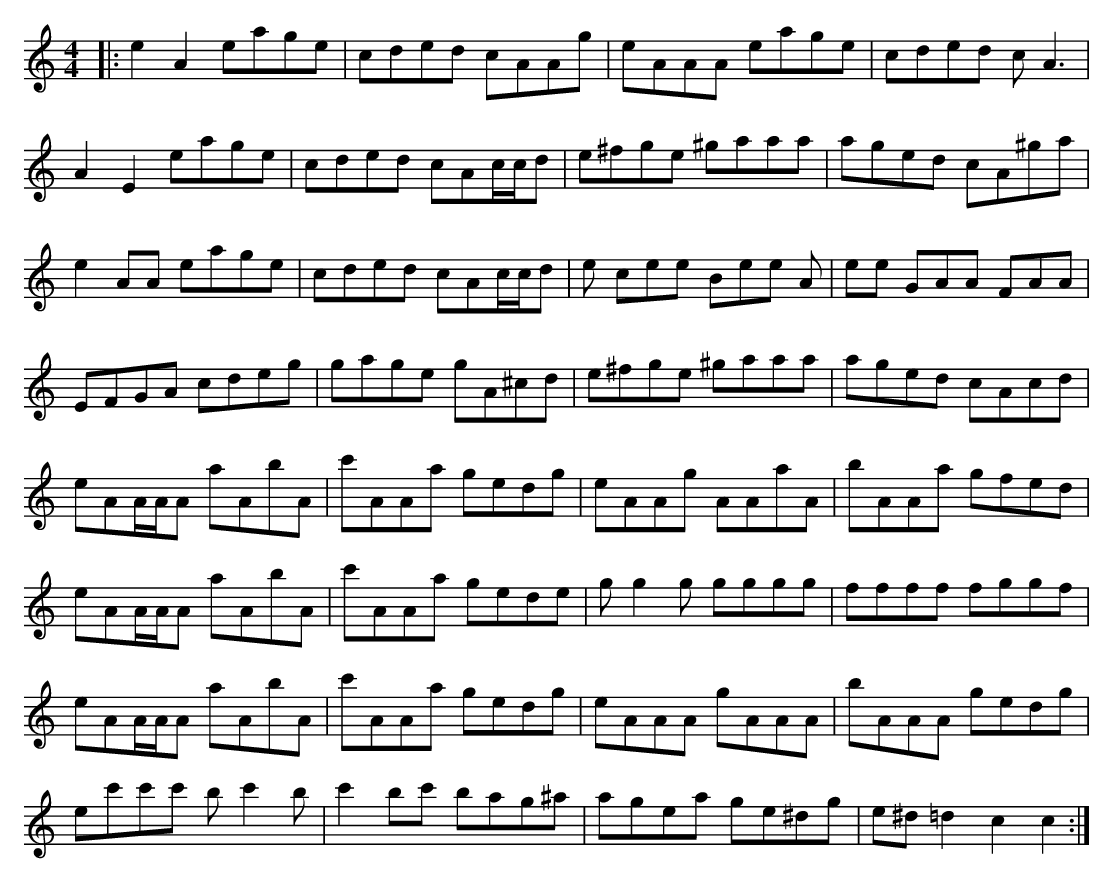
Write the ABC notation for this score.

X:1
M:4/4
K:Amin
|:e2 A2 eage|cded cAAg|eAAA eage|cded cA3|
A2E2 eage|cded cAc/2c/2d|e^fge ^gaaa|aged cA^ga|
e2 AA eage|cded cAc/2c/2d|e cee Bee A|ee GAA FAA|
EFGA cdeg|gage gA^cd|e^fge ^gaaa|aged cAcd|
eAA/2A/2A aAbA|c'AAa gedg|eAAg AAaA|bAAa gfed|
eAA/2A/2A aAbA|c'AAa gede|gg2g gggg|ffff fggf|
eAA/2A/2A aAbA|c'AAa gedg|eAAA gAAA|bAAA gedg|
ec'c'c' bc'2b|c'2bc' bag^a|agea ge^dg|e^d=d2 c2 c2:|
